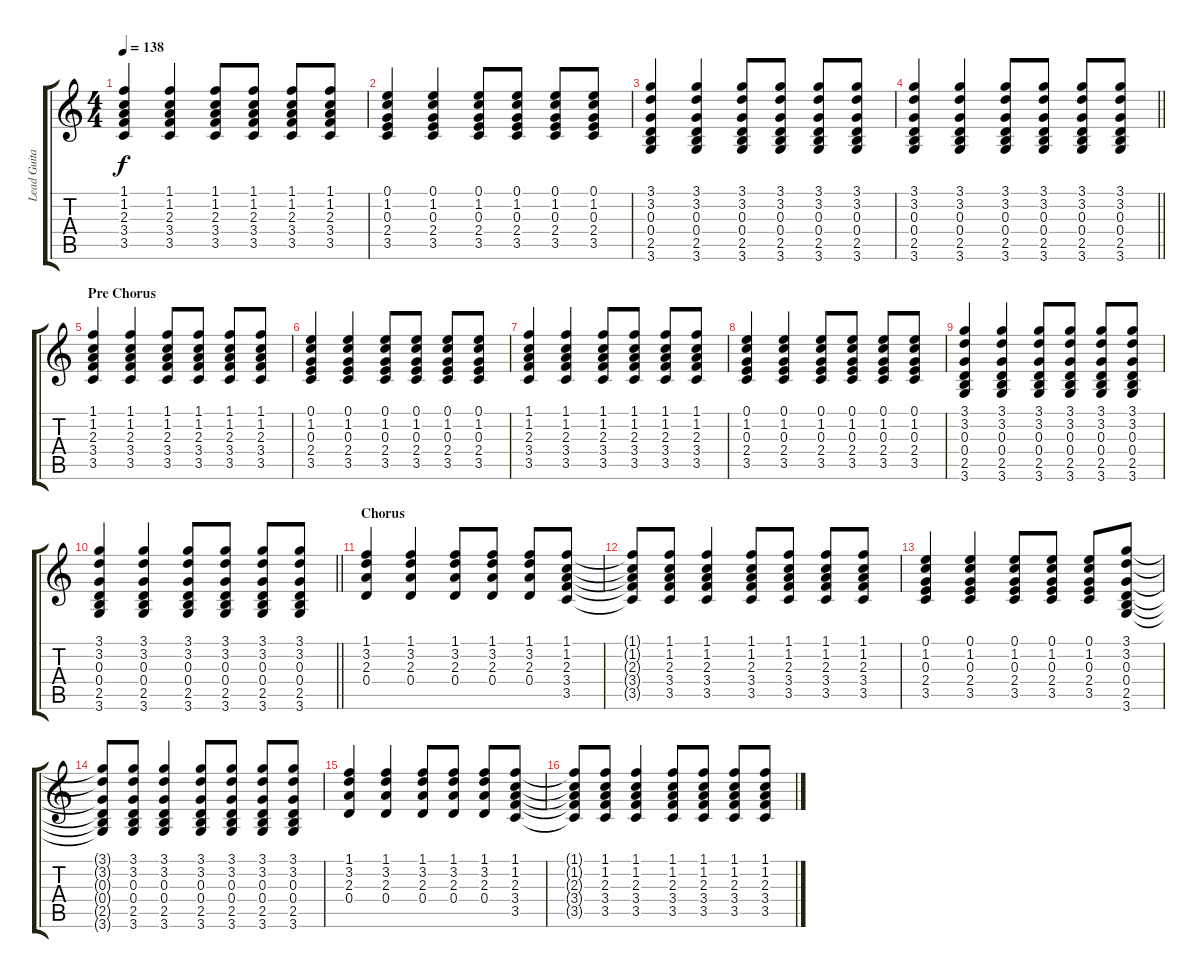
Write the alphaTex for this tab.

\track ("Lead Guitar" "Lead Guita") {instrument acousticguitarsteel}
\staff {score tabs}
\tuning (E4 B3 G3 D3 A2 E2) {hide}
\ts (4 4)
\tempo 138
\clef g2
\ks c
(1.1 1.2 2.3 3.4 3.5).4{dy f} (1.1 1.2 2.3 3.4 3.5).4 (1.1 1.2 2.3 3.4 3.5).8 (1.1 1.2 2.3 3.4 3.5).8 (1.1 1.2 2.3 3.4 3.5).8 (1.1 1.2 2.3 3.4 3.5).8 |
(0.1 1.2 0.3 2.4 3.5).4 (0.1 1.2 0.3 2.4 3.5).4 (0.1 1.2 0.3 2.4 3.5).8 (0.1 1.2 0.3 2.4 3.5).8 (0.1 1.2 0.3 2.4 3.5).8 (0.1 1.2 0.3 2.4 3.5).8 |
(3.1 3.2 0.3 0.4 2.5 3.6).4 (3.1 3.2 0.3 0.4 2.5 3.6).4 (3.1 3.2 0.3 0.4 2.5 3.6).8 (3.1 3.2 0.3 0.4 2.5 3.6).8 (3.1 3.2 0.3 0.4 2.5 3.6).8 (3.1 3.2 0.3 0.4 2.5 3.6).8 |
\barLineRight lightlight
(3.1 3.2 0.3 0.4 2.5 3.6).4 (3.1 3.2 0.3 0.4 2.5 3.6).4 (3.1 3.2 0.3 0.4 2.5 3.6).8 (3.1 3.2 0.3 0.4 2.5 3.6).8 (3.1 3.2 0.3 0.4 2.5 3.6).8 (3.1 3.2 0.3 0.4 2.5 3.6).8 |
\section ("" "Pre Chorus")
(1.1 1.2 2.3 3.4 3.5).4 (1.1 1.2 2.3 3.4 3.5).4 (1.1 1.2 2.3 3.4 3.5).8 (1.1 1.2 2.3 3.4 3.5).8 (1.1 1.2 2.3 3.4 3.5).8 (1.1 1.2 2.3 3.4 3.5).8 |
(0.1 1.2 0.3 2.4 3.5).4 (0.1 1.2 0.3 2.4 3.5).4 (0.1 1.2 0.3 2.4 3.5).8 (0.1 1.2 0.3 2.4 3.5).8 (0.1 1.2 0.3 2.4 3.5).8 (0.1 1.2 0.3 2.4 3.5).8 |
(1.1 1.2 2.3 3.4 3.5).4 (1.1 1.2 2.3 3.4 3.5).4 (1.1 1.2 2.3 3.4 3.5).8 (1.1 1.2 2.3 3.4 3.5).8 (1.1 1.2 2.3 3.4 3.5).8 (1.1 1.2 2.3 3.4 3.5).8 |
(0.1 1.2 0.3 2.4 3.5).4 (0.1 1.2 0.3 2.4 3.5).4 (0.1 1.2 0.3 2.4 3.5).8 (0.1 1.2 0.3 2.4 3.5).8 (0.1 1.2 0.3 2.4 3.5).8 (0.1 1.2 0.3 2.4 3.5).8 |
(3.1 3.2 0.3 0.4 2.5 3.6).4 (3.1 3.2 0.3 0.4 2.5 3.6).4 (3.1 3.2 0.3 0.4 2.5 3.6).8 (3.1 3.2 0.3 0.4 2.5 3.6).8 (3.1 3.2 0.3 0.4 2.5 3.6).8 (3.1 3.2 0.3 0.4 2.5 3.6).8 |
\barLineRight lightlight
(3.1 3.2 0.3 0.4 2.5 3.6).4 (3.1 3.2 0.3 0.4 2.5 3.6).4 (3.1 3.2 0.3 0.4 2.5 3.6).8 (3.1 3.2 0.3 0.4 2.5 3.6).8 (3.1 3.2 0.3 0.4 2.5 3.6).8 (3.1 3.2 0.3 0.4 2.5 3.6).8 |
\section ("" "Chorus")
(1.1 3.2 2.3 0.4).4 (1.1 3.2 2.3 0.4).4 (1.1 3.2 2.3 0.4).8 (1.1 3.2 2.3 0.4).8 (1.1 3.2 2.3 0.4).8 (1.1 1.2 2.3 3.4 3.5).8 |
(1.1{t} 1.2{t} 2.3{t} 3.4{t} 3.5{t}).8 (1.1 1.2 2.3 3.4 3.5).8 (1.1 1.2 2.3 3.4 3.5).4 (1.1 1.2 2.3 3.4 3.5).8 (1.1 1.2 2.3 3.4 3.5).8 (1.1 1.2 2.3 3.4 3.5).8 (1.1 1.2 2.3 3.4 3.5).8 |
(0.1 1.2 0.3 2.4 3.5).4 (0.1 1.2 0.3 2.4 3.5).4 (0.1 1.2 0.3 2.4 3.5).8 (0.1 1.2 0.3 2.4 3.5).8 (0.1 1.2 0.3 2.4 3.5).8 (3.1 3.2 0.3 0.4 2.5 3.6).8 |
(3.1{t} 3.2{t} 0.3{t} 0.4{t} 2.5{t} 3.6{t}).8 (3.1 3.2 0.3 0.4 2.5 3.6).8 (3.1 3.2 0.3 0.4 2.5 3.6).4 (3.1 3.2 0.3 0.4 2.5 3.6).8 (3.1 3.2 0.3 0.4 2.5 3.6).8 (3.1 3.2 0.3 0.4 2.5 3.6).8 (3.1 3.2 0.3 0.4 2.5 3.6).8 |
(1.1 3.2 2.3 0.4).4 (1.1 3.2 2.3 0.4).4 (1.1 3.2 2.3 0.4).8 (1.1 3.2 2.3 0.4).8 (1.1 3.2 2.3 0.4).8 (1.1 1.2 2.3 3.4 3.5).8 |
(1.1{t} 1.2{t} 2.3{t} 3.4{t} 3.5{t}).8 (1.1 1.2 2.3 3.4 3.5).8 (1.1 1.2 2.3 3.4 3.5).4 (1.1 1.2 2.3 3.4 3.5).8 (1.1 1.2 2.3 3.4 3.5).8 (1.1 1.2 2.3 3.4 3.5).8 (1.1 1.2 2.3 3.4 3.5).8
